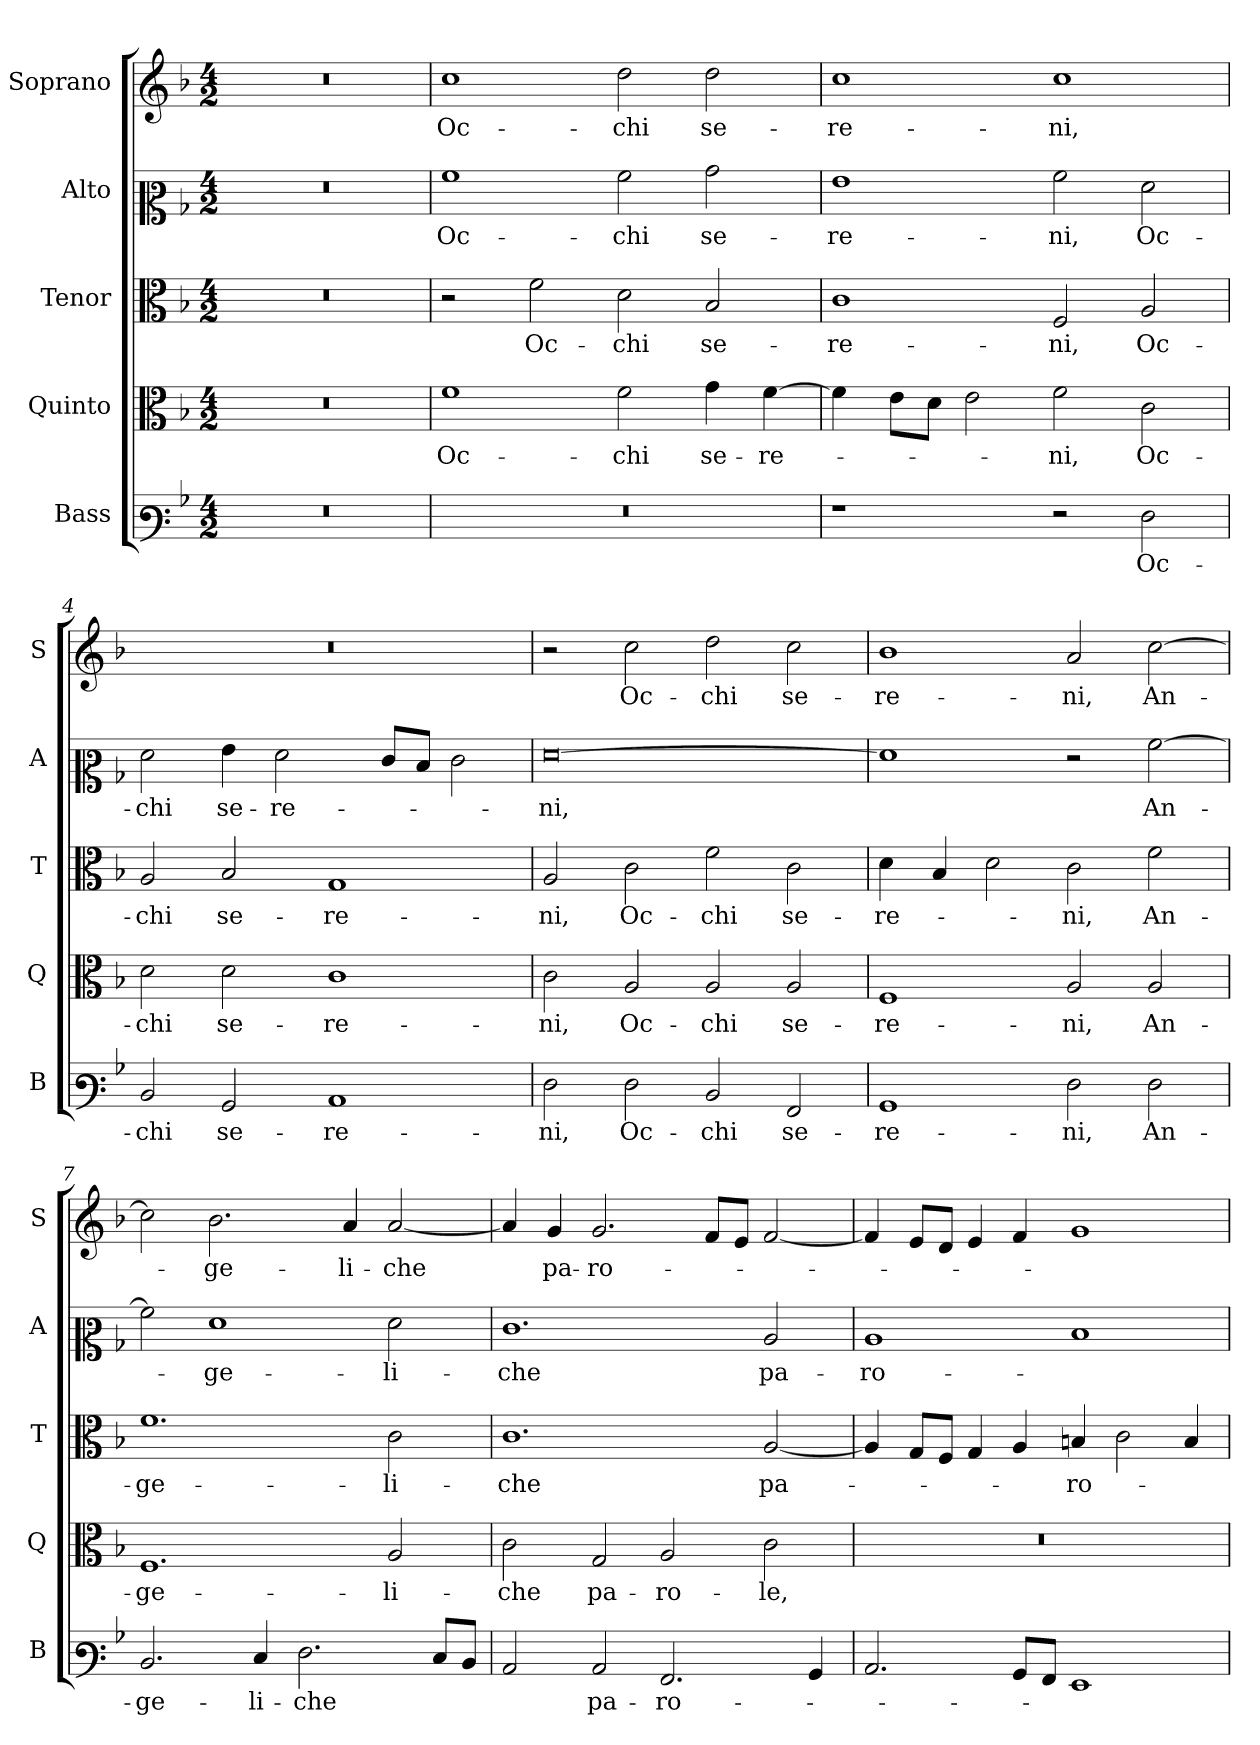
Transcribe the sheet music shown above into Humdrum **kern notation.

**kern	**text	**kern	**text	**kern	**text	**kern	**text	**kern	**text
*part5	*part5	*part4	*part4	*part3	*part3	*part2	*part2	*part1	*part1
*staff5	*staff5	*staff4	*staff4	*staff3	*staff3	*staff2	*staff2	*staff1	*staff1
*I"Bass	*	*I"Quinto	*	*I"Tenor	*	*I"Alto	*	*I"Soprano	*
*I'B	*	*I'Q	*	*I'T	*	*I'A	*	*I'S	*
*clefF3	*	*clefC3	*	*clefC3	*	*clefC2	*	*clefG2	*
*k[b-]	*	*k[b-]	*	*k[b-]	*	*k[b-]	*	*k[b-]	*
*F:	*	*F:	*	*F:	*	*F:	*	*F:	*
*M4/2	*	*M4/2	*	*M4/2	*	*M4/2	*	*M4/2	*
=1	=1	=1	=1	=1	=1	=1	=1	=1	=1
0r	.	0r	.	0r	.	0r	.	0r	.
=2	=2	=2	=2	=2	=2	=2	=2	=2	=2
!	!	!	!LO:LY:b	!	!	!	!LO:LY:b	!	!LO:LY:b
0r	.	1f	Oc-	2r	.	1a	Oc-	1cc	Oc-
!	!	!	!	!	!LO:LY:b	!	!	!	!
.	.	.	.	2f\	Oc-	.	.	.	.
!	!	!	!LO:LY:b	!	!LO:LY:b	!	!LO:LY:b	!	!LO:LY:b
.	.	2f\	-chi	2d\	-chi	2a\	-chi	2dd\	-chi
!	!	!	!LO:LY:b	!	!LO:LY:b	!	!LO:LY:b	!	!LO:LY:b
.	.	4g\	se-	2B-/	se-	2b-\	se-	2dd\	se-
!	!	!	!LO:LY:b	!	!	!	!	!	!
.	.	[4f\	-re-	.	.	.	.	.	.
=3	=3	=3	=3	=3	=3	=3	=3	=3	=3
!	!	!	!	!	!LO:LY:b	!	!LO:LY:b	!	!LO:LY:b
1r	.	4f\]	.	1c	-re-	1g	-re-	1cc	-re-
.	.	8e\L	.	.	.	.	.	.	.
.	.	8d\J	.	.	.	.	.	.	.
.	.	2e\	.	.	.	.	.	.	.
!	!	!	!LO:LY:b	!	!LO:LY:b	!	!LO:LY:b	!	!LO:LY:b
2r	.	2f\	-ni,	2F/	-ni,	2a\	-ni,	1cc	-ni,
!	!LO:LY:b	!	!LO:LY:b	!	!LO:LY:b	!	!LO:LY:b	!	!
2F\	Oc-	2c\	Oc-	2A/	Oc-	2f\	Oc-	.	.
=4	=4	=4	=4	=4	=4	=4	=4	=4	=4
!	!LO:LY:b	!	!LO:LY:b	!	!LO:LY:b	!	!LO:LY:b	!	!
2D/	-chi	2d\	-chi	2A/	-chi	2f\	-chi	0r	.
!	!LO:LY:b	!	!LO:LY:b	!	!LO:LY:b	!	!LO:LY:b	!	!
2BB-/	se-	2d\	se-	2B-/	se-	4g\	se-	.	.
!	!	!	!	!	!	!	!LO:LY:b	!	!
.	.	.	.	.	.	2f\	-re-	.	.
!	!LO:LY:b	!	!LO:LY:b	!	!LO:LY:b	!	!	!	!
1C	-re-	1c	-re-	1G	-re-	.	.	.	.
.	.	.	.	.	.	8e/L	.	.	.
.	.	.	.	.	.	8d/J	.	.	.
.	.	.	.	.	.	2e\	.	.	.
!!LO:LB:g=z
=5	=5	=5	=5	=5	=5	=5	=5	=5	=5
!	!LO:LY:b	!	!LO:LY:b	!	!LO:LY:b	!	!LO:LY:b	!	!
2F\	-ni,	2c\	-ni,	2A/	-ni,	[0f	-ni,	2r	.
!	!LO:LY:b	!	!LO:LY:b	!	!LO:LY:b	!	!	!	!LO:LY:b
2F\	Oc-	2A/	Oc-	2c\	Oc-	.	.	2cc\	Oc-
!	!LO:LY:b	!	!LO:LY:b	!	!LO:LY:b	!	!	!	!LO:LY:b
2D/	-chi	2A/	-chi	2f\	-chi	.	.	2dd\	-chi
!	!LO:LY:b	!	!LO:LY:b	!	!LO:LY:b	!	!	!	!LO:LY:b
2AA/	se-	2A/	se-	2c\	se-	.	.	2cc\	se-
=6	=6	=6	=6	=6	=6	=6	=6	=6	=6
!	!LO:LY:b	!	!LO:LY:b	!	!LO:LY:b	!	!	!	!LO:LY:b
1BB-	-re-	1F	-re-	4d\	-re-	1f]	.	1b-	-re-
.	.	.	.	4B-/	.	.	.	.	.
.	.	.	.	2d\	.	.	.	.	.
!	!LO:LY:b	!	!LO:LY:b	!	!LO:LY:b	!	!	!	!LO:LY:b
2F\	-ni,	2A/	-ni,	2c\	-ni,	2r	.	2a/	-ni,
!	!LO:LY:b	!	!LO:LY:b	!	!LO:LY:b	!	!LO:LY:b	!	!LO:LY:b
2F\	An-	2A/	An-	2f\	An-	[2a\	An-	[2cc\	An-
=7	=7	=7	=7	=7	=7	=7	=7	=7	=7
!	!LO:LY:b	!	!LO:LY:b	!	!LO:LY:b	!	!	!	!
2.D/	-ge-	1.F	-ge-	1.f	-ge-	2a\]	.	2cc\]	.
!	!	!	!	!	!	!	!LO:LY:b	!	!LO:LY:b
.	.	.	.	.	.	1f	-ge-	2.b-\	-ge-
!	!LO:LY:b	!	!	!	!	!	!	!	!
4E/	-li-	.	.	.	.	.	.	.	.
!	!LO:LY:b	!	!	!	!	!	!	!	!
2.F\	-che	.	.	.	.	.	.	.	.
!	!	!	!	!	!	!	!	!	!LO:LY:b
.	.	.	.	.	.	.	.	4a/	-li-
!	!	!	!LO:LY:b	!	!LO:LY:b	!	!LO:LY:b	!	!LO:LY:b
.	.	2A/	-li-	2c\	-li-	2f\	-li-	[2a/	-che
8E/L	.	.	.	.	.	.	.	.	.
8D/J	.	.	.	.	.	.	.	.	.
=8	=8	=8	=8	=8	=8	=8	=8	=8	=8
!	!	!	!LO:LY:b	!	!LO:LY:b	!	!LO:LY:b	!	!
2C/	.	2c\	-che	1.c	-che	1.e	-che	4a/]	.
!	!	!	!	!	!	!	!	!	!LO:LY:b
.	.	.	.	.	.	.	.	4g/	pa-
!	!LO:LY:b	!	!LO:LY:b	!	!	!	!	!	!LO:LY:b
2C/	pa-	2G/	pa-	.	.	.	.	2.g/	-ro-
!	!LO:LY:b	!	!LO:LY:b	!	!	!	!	!	!
2.AA/	-ro-	2A/	-ro-	.	.	.	.	.	.
.	.	.	.	.	.	.	.	8f/L	.
.	.	.	.	.	.	.	.	8e/J	.
!	!	!	!LO:LY:b	!	!LO:LY:b	!	!LO:LY:b	!	!
.	.	2c\	-le,	[2A/	pa-	2c/	pa-	[2f/	.
4BB-/	.	.	.	.	.	.	.	.	.
!!LO:PB:g=z
=9	=9	=9	=9	=9	=9	=9	=9	=9	=9
!	!	!	!	!	!	!	!LO:LY:b	!	!
2.C/	.	0r	.	4A/]	.	1c	-ro-	4f/]	.
.	.	.	.	8G/L	.	.	.	8e/L	.
.	.	.	.	8F/J	.	.	.	8d/J	.
.	.	.	.	4G/	.	.	.	4e/	.
8BB-/L	.	.	.	4A/	.	.	.	4f/	.
8AA/J	.	.	.	.	.	.	.	.	.
!	!	!	!	!	!LO:LY:b	!	!	!	!
1GG	.	.	.	4Bn/	-ro-	1d	.	1g	.
.	.	.	.	2c\	.	.	.	.	.
.	.	.	.	4B/	.	.	.	.	.
=	=	=	=	=	=	=	=	=	=
*-	*-	*-	*-	*-	*-	*-	*-	*-	*-
